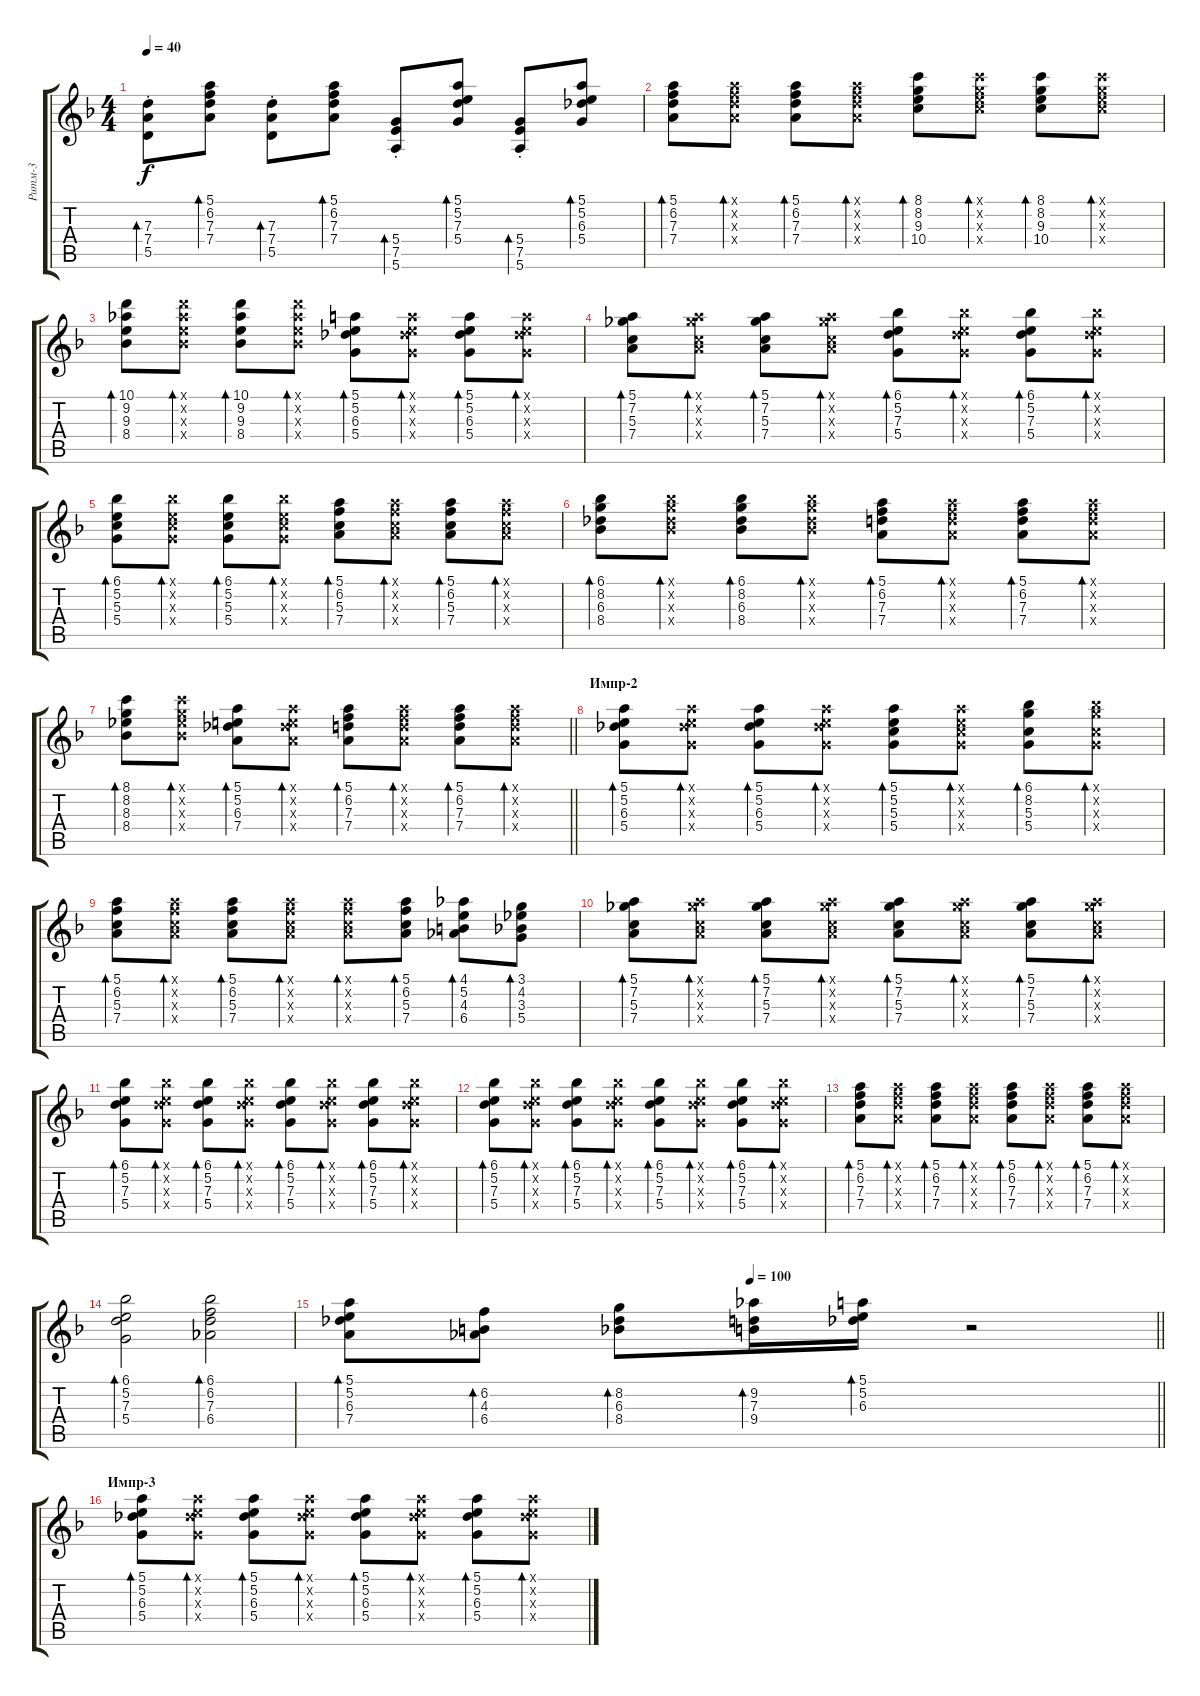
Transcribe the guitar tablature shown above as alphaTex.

\track ("Ритм-3" "Ритм-3") {instrument electricguitarmuted}
\staff {score tabs}
\tuning (E4 B3 G3 D3 A2 E2) {hide}
\ts (4 4)
\tempo 40
\clef g2
\ks dminor
(7.3{st} 7.4{st} 5.5{st}).8{bd 30 dy f} (5.1 6.2 7.3 7.4).8{bd 30} (7.3{st} 7.4{st} 5.5{st}).8{bd 30} (5.1 6.2 7.3 7.4).8{bd 30} (5.4{st} 7.5{st} 5.6{st}).8{bd 30} (5.1 5.2 7.3 5.4).8{bd 30} (5.4{st} 7.5{st} 5.6{st}).8{bd 30} (5.1 5.2 6.3 5.4).8{bd 30} |
(5.1 6.2 7.3 7.4).8{bd 30} (5.1{x} 6.2{x} 7.3{x} 7.4{x}).8{bd 30} (5.1 6.2 7.3 7.4).8{bd 30} (5.1{x} 6.2{x} 7.3{x} 7.4{x}).8{bd 30} (8.1 8.2 9.3 10.4).8{bd 30} (8.1{x} 8.2{x} 9.3{x} 10.4{x}).8{bd 30} (8.1 8.2 9.3 10.4).8{bd 30} (8.1{x} 8.2{x} 9.3{x} 10.4{x}).8{bd 30} |
(10.1 9.2 9.3 8.4).8{bd 30} (10.1{x} 9.2{x} 9.3{x} 8.4{x}).8{bd 30} (10.1 9.2 9.3 8.4).8{bd 30} (10.1{x} 9.2{x} 9.3{x} 8.4{x}).8{bd 30} (5.1 5.2 6.3 5.4).8{bd 30} (5.1{x} 5.2{x} 6.3{x} 5.4{x}).8{bd 30} (5.1 5.2 6.3 5.4).8{bd 30} (5.1{x} 5.2{x} 6.3{x} 5.4{x}).8{bd 30} |
(5.1 7.2 5.3 7.4).8{bd 30} (5.1{x} 7.2{x} 5.3{x} 7.4{x}).8{bd 30} (5.1 7.2 5.3 7.4).8{bd 30} (5.1{x} 7.2{x} 5.3{x} 7.4{x}).8{bd 30} (6.1 5.2 7.3 5.4).8{bd 30} (6.1{x} 5.2{x} 7.3{x} 5.4{x}).8{bd 30} (6.1 5.2 7.3 5.4).8{bd 30} (6.1{x} 5.2{x} 7.3{x} 5.4{x}).8{bd 30} |
(6.1 5.2 5.3 5.4).8{bd 30} (6.1{x} 5.2{x} 5.3{x} 5.4{x}).8{bd 30} (6.1 5.2 5.3 5.4).8{bd 30} (6.1{x} 5.2{x} 5.3{x} 5.4{x}).8{bd 30} (5.1 6.2 5.3 7.4).8{bd 30} (5.1{x} 6.2{x} 5.3{x} 7.4{x}).8{bd 30} (5.1 6.2 5.3 7.4).8{bd 30} (5.1{x} 6.2{x} 5.3{x} 7.4{x}).8{bd 30} |
(6.1 8.2 6.3 8.4).8{bd 30} (6.1{x} 8.2{x} 6.3{x} 8.4{x}).8{bd 30} (6.1 8.2 6.3 8.4).8{bd 30} (6.1{x} 8.2{x} 6.3{x} 8.4{x}).8{bd 30} (5.1 6.2 7.3 7.4).8{bd 30} (5.1{x} 6.2{x} 7.3{x} 7.4{x}).8{bd 30} (5.1 6.2 7.3 7.4).8{bd 30} (5.1{x} 6.2{x} 7.3{x} 7.4{x}).8{bd 30} |
\barLineRight lightlight
(8.1 8.2 8.3 8.4).8{bd 30} (8.1{x} 8.2{x} 8.3{x} 8.4{x}).8{bd 30} (5.1 5.2 6.3 7.4).8{bd 30} (5.1{x} 5.2{x} 6.3{x} 7.4{x}).8{bd 30} (5.1 6.2 7.3 7.4).8{bd 30} (5.1{x} 6.2{x} 7.3{x} 7.4{x}).8{bd 30} (5.1 6.2 7.3 7.4).8{bd 30} (5.1{x} 6.2{x} 7.3{x} 7.4{x}).8{bd 30} |
\section ("" "Импр-2")
(5.1 5.2 6.3 5.4).8{bd 30} (5.1{x} 5.2{x} 6.3{x} 5.4{x}).8{bd 30} (5.1 5.2 6.3 5.4).8{bd 30} (5.1{x} 5.2{x} 6.3{x} 5.4{x}).8{bd 30} (5.1 5.2 5.3 5.4).8{bd 30} (5.1{x} 5.2{x} 5.3{x} 5.4{x}).8{bd 30} (6.1 8.2 5.3 5.4).8{bd 30} (6.1{x} 8.2{x} 5.3{x} 5.4{x}).8{bd 30} |
(5.1 6.2 5.3 7.4).8{bd 30} (5.1{x} 6.2{x} 5.3{x} 7.4{x}).8{bd 30} (5.1 6.2 5.3 7.4).8{bd 30} (5.1{x} 6.2{x} 5.3{x} 7.4{x}).8{bd 30} (5.1{x} 6.2{x} 5.3{x} 7.4{x}).8{bd 30} (5.1 6.2 5.3 7.4).8{bd 30} (4.1 5.2 4.3 6.4).8{bd 30} (3.1 4.2 3.3 5.4).8{bd 30} |
(5.1 7.2 5.3 7.4).8{bd 30} (5.1{x} 7.2{x} 5.3{x} 7.4{x}).8{bd 30} (5.1 7.2 5.3 7.4).8{bd 30} (5.1{x} 7.2{x} 5.3{x} 7.4{x}).8{bd 30} (5.1 7.2 5.3 7.4).8{bd 30} (5.1{x} 7.2{x} 5.3{x} 7.4{x}).8{bd 30} (5.1 7.2 5.3 7.4).8{bd 30} (5.1{x} 7.2{x} 5.3{x} 7.4{x}).8{bd 30} |
(6.1 5.2 7.3 5.4).8{bd 30} (6.1{x} 5.2{x} 7.3{x} 5.4{x}).8{bd 30} (6.1 5.2 7.3 5.4).8{bd 30} (6.1{x} 5.2{x} 7.3{x} 5.4{x}).8{bd 30} (6.1 5.2 7.3 5.4).8{bd 30} (6.1{x} 5.2{x} 7.3{x} 5.4{x}).8{bd 30} (6.1 5.2 7.3 5.4).8{bd 30} (6.1{x} 5.2{x} 7.3{x} 5.4{x}).8{bd 30} |
(6.1 5.2 7.3 5.4).8{bd 30} (6.1{x} 5.2{x} 7.3{x} 5.4{x}).8{bd 30} (6.1 5.2 7.3 5.4).8{bd 30} (6.1{x} 5.2{x} 7.3{x} 5.4{x}).8{bd 30} (6.1 5.2 7.3 5.4).8{bd 30} (6.1{x} 5.2{x} 7.3{x} 5.4{x}).8{bd 30} (6.1 5.2 7.3 5.4).8{bd 30} (6.1{x} 5.2{x} 7.3{x} 5.4{x}).8{bd 30} |
(5.1 6.2 7.3 7.4).8{bd 30} (5.1{x} 6.2{x} 7.3{x} 7.4{x}).8{bd 30} (5.1 6.2 7.3 7.4).8{bd 30} (5.1{x} 6.2{x} 7.3{x} 7.4{x}).8{bd 30} (5.1 6.2 7.3 7.4).8{bd 30} (5.1{x} 6.2{x} 7.3{x} 7.4{x}).8{bd 30} (5.1 6.2 7.3 7.4).8{bd 30} (5.1{x} 6.2{x} 7.3{x} 7.4{x}).8{bd 30} |
(6.1 5.2 7.3 5.4).2{bd 120} (6.1 6.2 7.3 6.4).2{bd 120} |
\tempo (100 0.5)
\barLineRight lightlight
(5.1 5.2 6.3 7.4).8{bd 120} (6.2 4.3 6.4).8{bd 30} (8.2 6.3 8.4).8{bd 30} (9.2 7.3 9.4).16{bd 30} (5.1 5.2 6.3).16{bd 30} r.2 |
\section ("" "Импр-3")
(5.1 5.2 6.3 5.4).8{bd 30} (5.1{x} 5.2{x} 6.3{x} 5.4{x}).8{bd 30} (5.1 5.2 6.3 5.4).8{bd 30} (5.1{x} 5.2{x} 6.3{x} 5.4{x}).8{bd 30} (5.1 5.2 6.3 5.4).8{bd 30} (5.1{x} 5.2{x} 6.3{x} 5.4{x}).8{bd 30} (5.1 5.2 6.3 5.4).8{bd 30} (5.1{x} 5.2{x} 6.3{x} 5.4{x}).8{bd 30}
